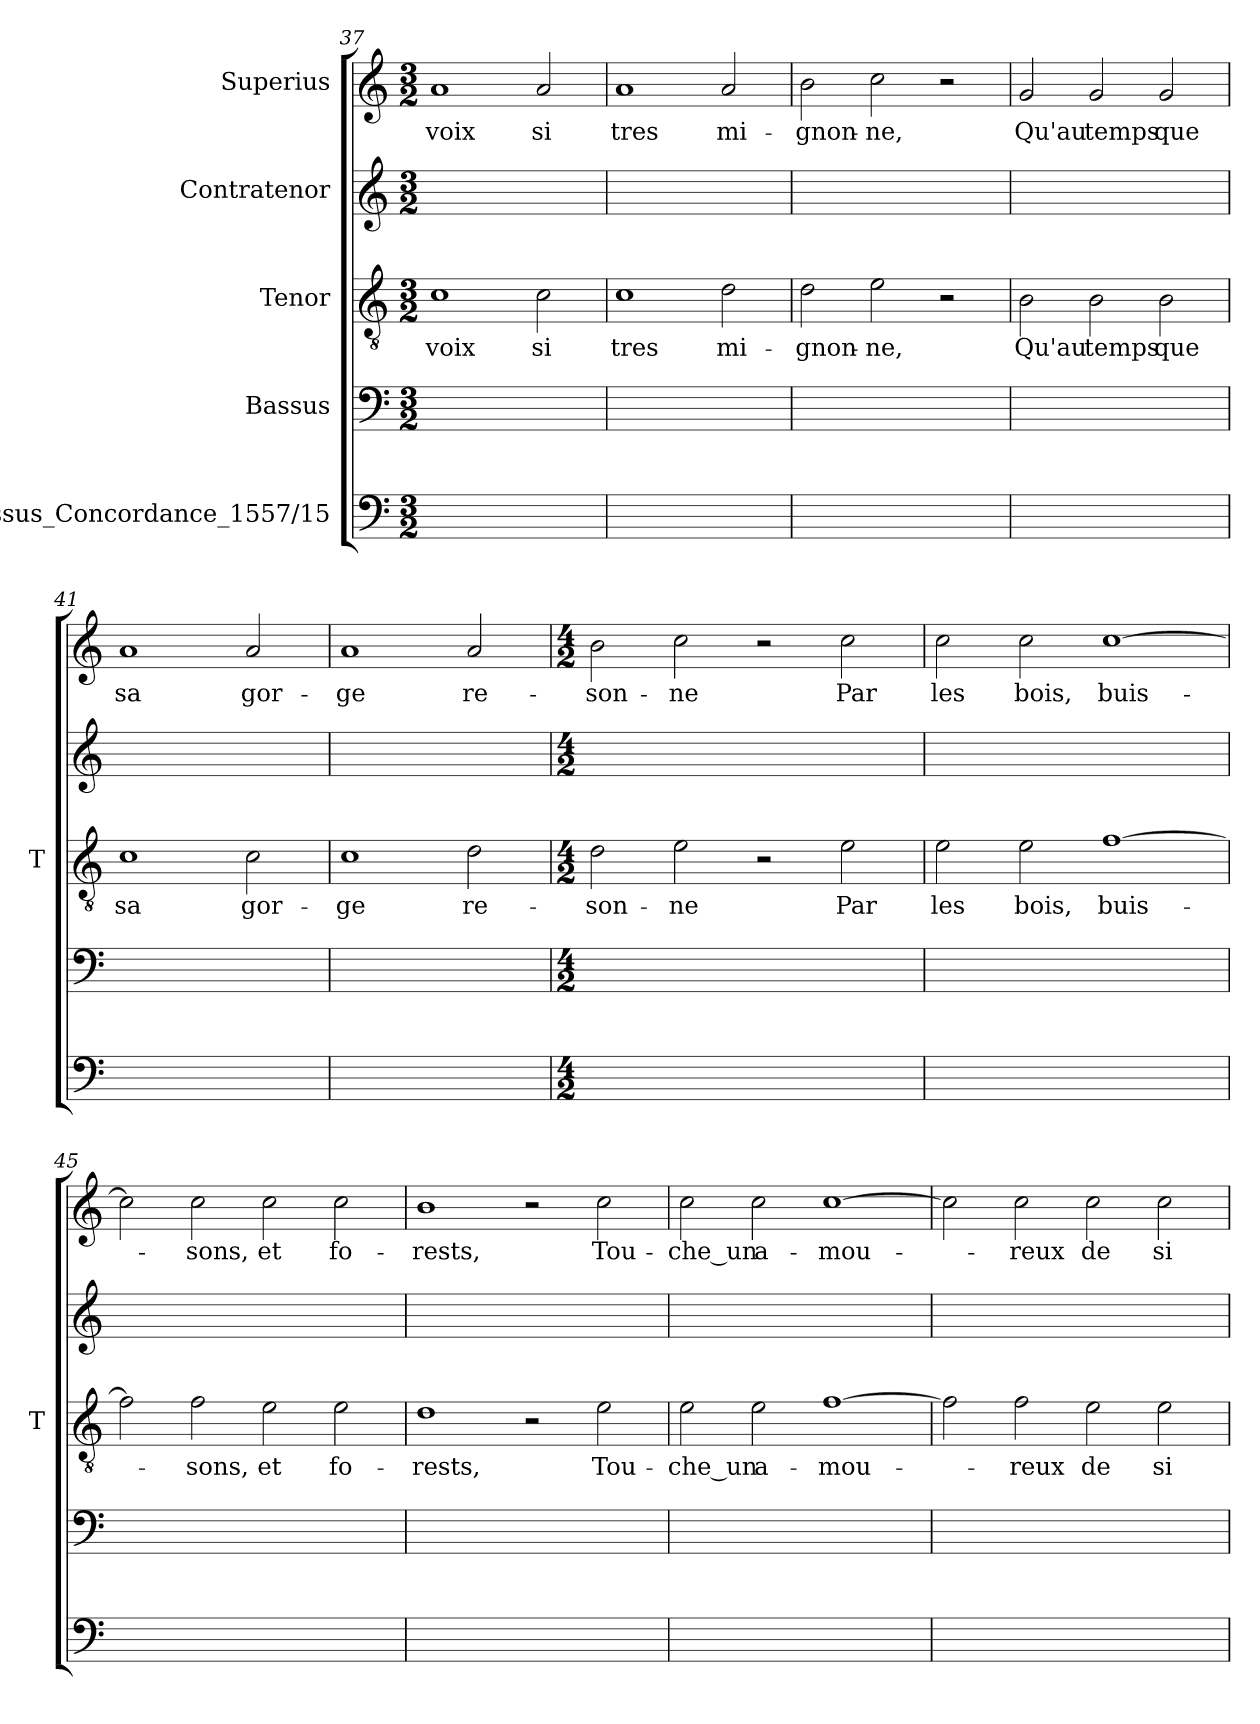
**kern	**kern	**kern	**text	**kern	**kern	**text
*part5	*part4	*part3	*part3	*part2	*part1	*part1
*staff5	*staff4	*staff3	*staff3	*staff2	*staff1	*staff1
*I"Bassus_Concordance_1557/15	*I"Bassus	*I"Tenor	*	*I"Contratenor	*I"Superius	*
*	*	*I'T	*	*	*	*
*clefF4	*clefF4	*clefGv2	*	*clefG2	*clefG2	*
*k[]	*k[]	*k[]	*	*k[]	*k[]	*
*M3/2	*M3/2	*M3/2	*	*M3/2	*M3/2	*
=37	=37	=37	=37	=37	=37	=37
1.ryy	1.ryy	1c	-voix	1.ryy	1a	-voix
.	.	2c	-si	.	2a	-si
=38	=38	=38	=38	=38	=38	=38
1.ryy	1.ryy	1c	-tres	1.ryy	1a	-tres
.	.	2d	mi-	.	2a	mi-
=39	=39	=39	=39	=39	=39	=39
1.ryy	1.ryy	2d	gnon-	1.ryy	2b	gnon-
.	.	2e	-ne,	.	2cc	-ne,
.	.	2r	.	.	2r	.
=40	=40	=40	=40	=40	=40	=40
1.ryy	1.ryy	2B	-Qu'au	1.ryy	2g	-Qu'au
.	.	2B	-temps	.	2g	-temps
.	.	2B	-que	.	2g	-que
=41	=41	=41	=41	=41	=41	=41
1.ryy	1.ryy	1c	-sa	1.ryy	1a	-sa
.	.	2c	gor-	.	2a	gor-
=42	=42	=42	=42	=42	=42	=42
1.ryy	1.ryy	1c	-ge	1.ryy	1a	-ge
.	.	2d	re-	.	2a	re-
=43	=43	=43	=43	=43	=43	=43
*M4/2	*M4/2	*M4/2	*	*M4/2	*M4/2	*
0ryy	0ryy	2d	son-	0ryy	2b	son-
.	.	2e	-ne	.	2cc	-ne
.	.	2r	.	.	2r	.
.	.	2e	-Par	.	2cc	-Par
=44	=44	=44	=44	=44	=44	=44
0ryy	0ryy	2e	-les	0ryy	2cc	-les
.	.	2e	-bois,	.	2cc	-bois,
.	.	[1f	buis-	.	[1cc	buis-
=45	=45	=45	=45	=45	=45	=45
0ryy	0ryy	2f]	.	0ryy	2cc]	.
.	.	2f	-sons,	.	2cc	-sons,
.	.	2e	-et	.	2cc	-et
.	.	2e	fo-	.	2cc	fo-
=46	=46	=46	=46	=46	=46	=46
0ryy	0ryy	1d	-rests,	0ryy	1b	-rests,
.	.	2r	.	.	2r	.
.	.	2e	Tou-	.	2cc	Tou-
=47	=47	=47	=47	=47	=47	=47
0ryy	0ryy	2e	-che_un	0ryy	2cc	-che_un
.	.	2e	a-	.	2cc	a-
.	.	[1f	mou-	.	[1cc	mou-
=48	=48	=48	=48	=48	=48	=48
0ryy	0ryy	2f]	.	0ryy	2cc]	.
.	.	2f	-reux	.	2cc	-reux
.	.	2e	-de	.	2cc	-de
.	.	2e	-si	.	2cc	-si
=	=	=	=	=	=	=
*-	*-	*-	*-	*-	*-	*-
